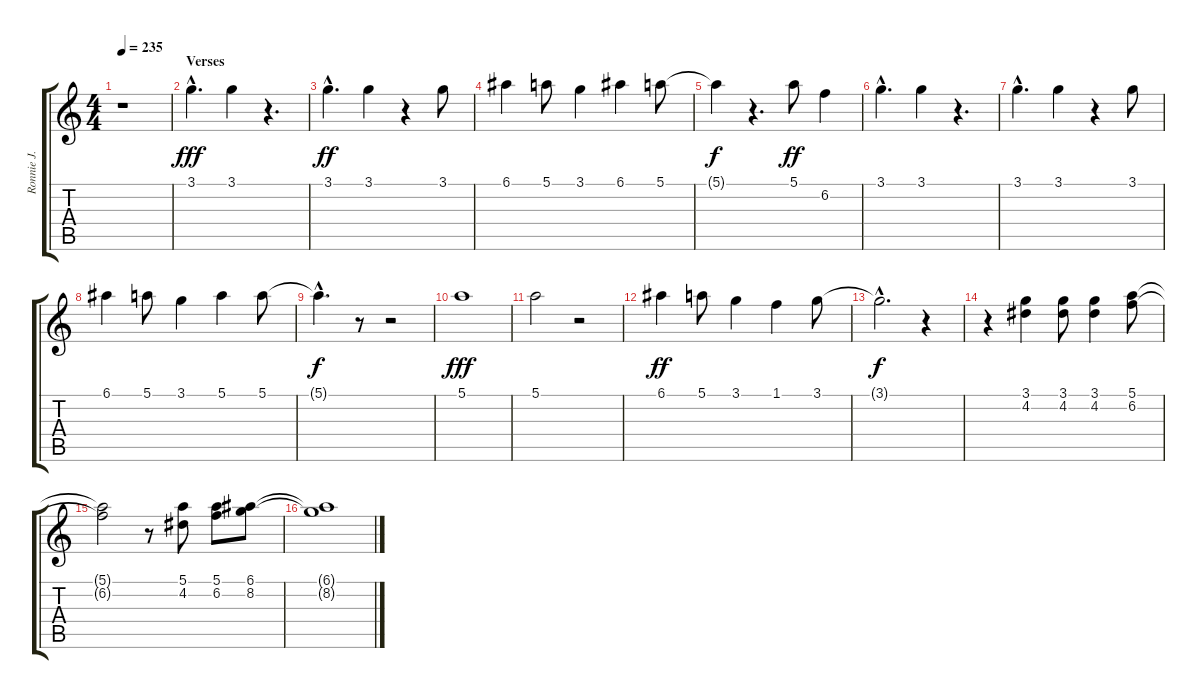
\track ("Ronnie J. Dio" "Ronnie J. ") {instrument whistle}
\staff {score tabs}
\tuning (E5 B4 G4 D4 A3 E3) {hide}
\ts (4 4)
\tempo 235
\clef g2
\ks c
r.1{dy fff} |
\section ("" "Verses")
3.1{hac}.4{d} 3.1.4 r.4{d} |
3.1{hac}.4{d dy ff} 3.1.4 r.4 3.1.8 |
6.1.4 5.1.8 3.1.4 6.1.4 5.1.8 |
5.1{t}.4{dy f} r.4{d} 5.1.8{dy ff} 6.2.4 |
3.1{hac}.4{d} 3.1.4 r.4{d} |
3.1{hac}.4{d} 3.1.4 r.4 3.1.8 |
6.1.4 5.1.8 3.1.4 5.1.4 5.1.8 |
5.1{hac t}.4{d dy f} r.8 r.2 |
5.1.1{dy fff} |
5.1.2 r.2 |
6.1.4{dy ff} 5.1.8 3.1.4 1.1.4 3.1.8 |
3.1{hac t}.2{d dy f} r.4 |
r.4 (3.1 4.2).4 (3.1 4.2).8 (3.1 4.2).4 (5.1 6.2).8 |
(5.1{t} 6.2{t}).2 r.8 (5.1 4.2).8 (5.1 6.2).8 (6.1 8.2).8 |
(6.1{t} 8.2{t}).1
